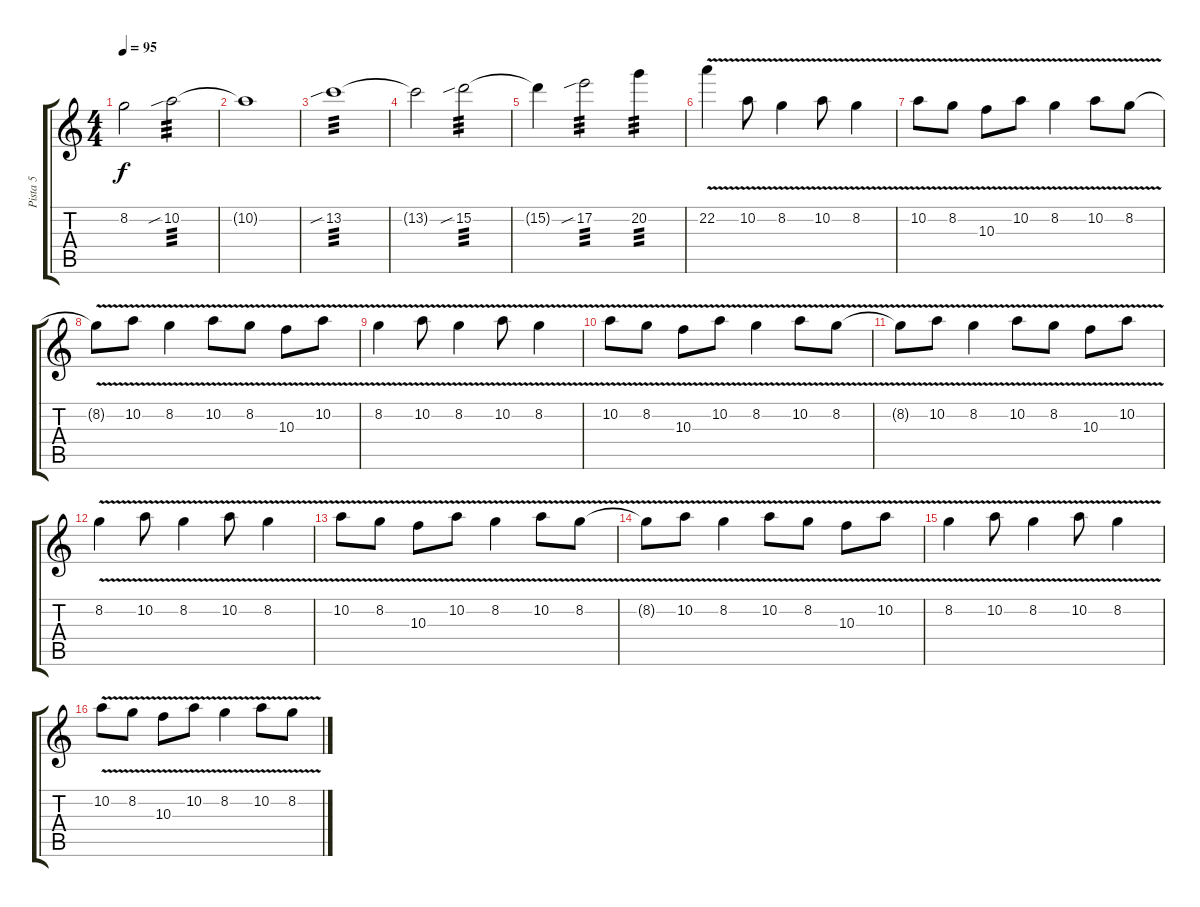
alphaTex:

\track ("Pista 5" "Pista 5") {instrument distortionguitar}
\staff {score tabs}
\tuning (E4 B3 G3 D3 A2 E2) {hide}
\ts (4 4)
\tempo 95
\clef g2
\ks c
8.2{t}.2{dy f} 10.2{sib}.2{tp 3} |
10.2{t}.1 |
13.2{sib}.1{tp 3} |
13.2{t}.2 15.2{sib}.2{tp 3} |
15.2{t}.4 17.2{sib}.2{tp 3} 20.2.4{tp 3} |
22.2{v}.4 10.2{v}.8{volume 14} 8.2{v}.4 10.2{v}.8 8.2{v}.4 |
10.2{v}.8 8.2{v}.8 10.3{v}.8 10.2{v}.8 8.2{v}.4 10.2{v}.8 8.2{v}.8 |
8.2{t}.8 10.2{v}.8 8.2{v}.4 10.2{v}.8 8.2{v}.8 10.3{v}.8 10.2{v}.8 |
8.2{v}.4 10.2{v}.8 8.2{v}.4 10.2{v}.8 8.2{v}.4 |
10.2{v}.8 8.2{v}.8 10.3{v}.8 10.2{v}.8 8.2{v}.4 10.2{v}.8 8.2{v}.8 |
8.2{t}.8 10.2{v}.8 8.2{v}.4 10.2{v}.8 8.2{v}.8 10.3{v}.8 10.2{v}.8 |
8.2{v}.4 10.2{v}.8 8.2{v}.4 10.2{v}.8 8.2{v}.4 |
10.2{v}.8 8.2{v}.8 10.3{v}.8 10.2{v}.8 8.2{v}.4 10.2{v}.8 8.2{v}.8 |
8.2{t}.8 10.2{v}.8 8.2{v}.4 10.2{v}.8 8.2{v}.8 10.3{v}.8 10.2{v}.8 |
8.2{v}.4 10.2{v}.8 8.2{v}.4 10.2{v}.8 8.2{v}.4 |
10.2{v}.8 8.2{v}.8 10.3{v}.8 10.2{v}.8 8.2{v}.4 10.2{v}.8 8.2{v}.8
